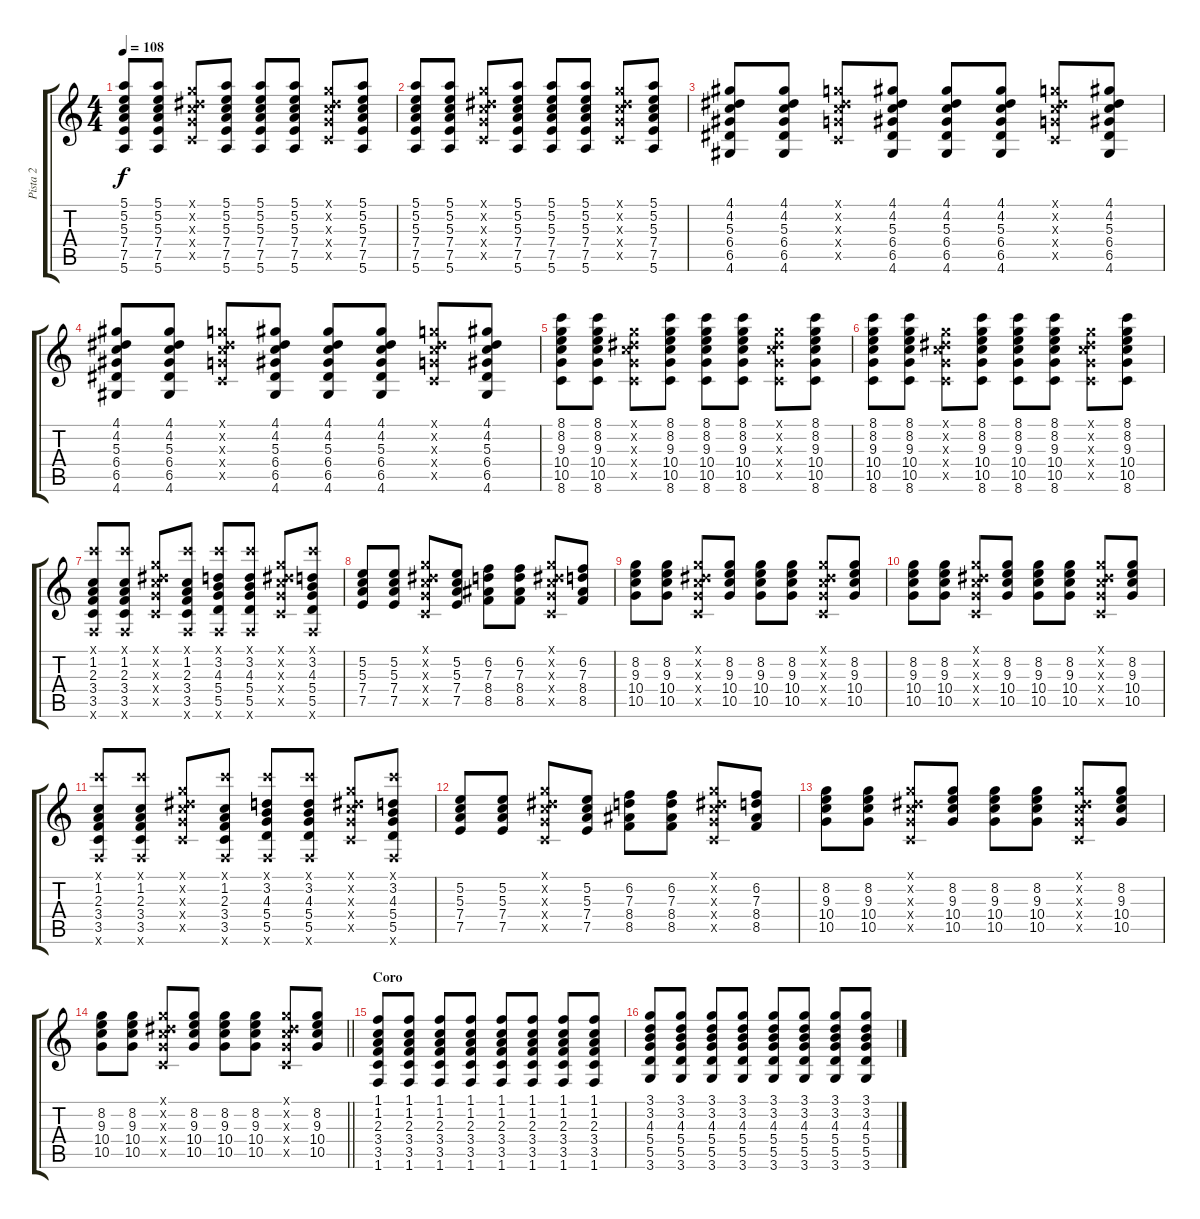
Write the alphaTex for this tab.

\track ("Pista 2" "Pista 2") {instrument electricguitarclean}
\staff {score tabs}
\tuning (E4 B3 G3 D3 A2 E2) {hide}
\ts (4 4)
\tempo 108
\clef g2
\ks c
(5.1 5.2 5.3 7.4 7.5 5.6).8{dy f} (5.1 5.2 5.3 7.4 7.5 5.6).8 (3.1{x} 4.2{x} 5.3{x} 5.4{x} 3.5{x}).8 (5.1 5.2 5.3 7.4 7.5 5.6).8 (5.1 5.2 5.3 7.4 7.5 5.6).8 (5.1 5.2 5.3 7.4 7.5 5.6).8 (3.1{x} 4.2{x} 5.3{x} 5.4{x} 3.5{x}).8 (5.1 5.2 5.3 7.4 7.5 5.6).8 |
(5.1 5.2 5.3 7.4 7.5 5.6).8 (5.1 5.2 5.3 7.4 7.5 5.6).8 (3.1{x} 4.2{x} 5.3{x} 5.4{x} 3.5{x}).8 (5.1 5.2 5.3 7.4 7.5 5.6).8 (5.1 5.2 5.3 7.4 7.5 5.6).8 (5.1 5.2 5.3 7.4 7.5 5.6).8 (3.1{x} 4.2{x} 5.3{x} 5.4{x} 3.5{x}).8 (5.1 5.2 5.3 7.4 7.5 5.6).8 |
(4.1 4.2 5.3 6.4 6.5 4.6).8 (4.1 4.2 5.3 6.4 6.5 4.6).8 (3.1{x} 4.2{x} 5.3{x} 5.4{x} 3.5{x}).8 (4.1 4.2 5.3 6.4 6.5 4.6).8 (4.1 4.2 5.3 6.4 6.5 4.6).8 (4.1 4.2 5.3 6.4 6.5 4.6).8 (3.1{x} 4.2{x} 5.3{x} 5.4{x} 3.5{x}).8 (4.1 4.2 5.3 6.4 6.5 4.6).8 |
(4.1 4.2 5.3 6.4 6.5 4.6).8 (4.1 4.2 5.3 6.4 6.5 4.6).8 (3.1{x} 4.2{x} 5.3{x} 5.4{x} 3.5{x}).8 (4.1 4.2 5.3 6.4 6.5 4.6).8 (4.1 4.2 5.3 6.4 6.5 4.6).8 (4.1 4.2 5.3 6.4 6.5 4.6).8 (3.1{x} 4.2{x} 5.3{x} 5.4{x} 3.5{x}).8 (4.1 4.2 5.3 6.4 6.5 4.6).8 |
(8.1 8.2 9.3 10.4 10.5 8.6).8 (8.1 8.2 9.3 10.4 10.5 8.6).8 (3.1{x} 4.2{x} 5.3{x} 5.4{x} 3.5{x}).8 (8.1 8.2 9.3 10.4 10.5 8.6).8 (8.1 8.2 9.3 10.4 10.5 8.6).8 (8.1 8.2 9.3 10.4 10.5 8.6).8 (3.1{x} 4.2{x} 5.3{x} 5.4{x} 3.5{x}).8 (8.1 8.2 9.3 10.4 10.5 8.6).8 |
(8.1 8.2 9.3 10.4 10.5 8.6).8 (8.1 8.2 9.3 10.4 10.5 8.6).8 (3.1{x} 4.2{x} 5.3{x} 5.4{x} 3.5{x}).8 (8.1 8.2 9.3 10.4 10.5 8.6).8 (8.1 8.2 9.3 10.4 10.5 8.6).8 (8.1 8.2 9.3 10.4 10.5 8.6).8 (3.1{x} 4.2{x} 5.3{x} 5.4{x} 3.5{x}).8 (8.1 8.2 9.3 10.4 10.5 8.6).8 |
(8.1{x} 1.2 2.3 3.4 3.5 1.6{x}).8 (8.1{x} 1.2 2.3 3.4 3.5 1.6{x}).8 (3.1{x} 4.2{x} 5.3{x} 5.4{x} 3.5{x}).8 (8.1{x} 1.2 2.3 3.4 3.5 1.6{x}).8 (8.1{x} 3.2 4.3 5.4 5.5 1.6{x}).8 (8.1{x} 3.2 4.3 5.4 5.5 1.6{x}).8 (3.1{x} 4.2{x} 5.3{x} 5.4{x} 3.5{x}).8 (8.1{x} 3.2 4.3 5.4 5.5 1.6{x}).8 |
(5.2 5.3 7.4 7.5).8 (5.2 5.3 7.4 7.5).8 (3.1{x} 4.2{x} 5.3{x} 5.4{x} 3.5{x}).8 (5.2 5.3 7.4 7.5).8 (6.2 7.3 8.4 8.5).8 (6.2 7.3 8.4 8.5).8 (3.1{x} 4.2{x} 5.3{x} 5.4{x} 3.5{x}).8 (6.2 7.3 8.4 8.5).8 |
(8.2 9.3 10.4 10.5).8 (8.2 9.3 10.4 10.5).8 (3.1{x} 4.2{x} 5.3{x} 5.4{x} 3.5{x}).8 (8.2 9.3 10.4 10.5).8 (8.2 9.3 10.4 10.5).8 (8.2 9.3 10.4 10.5).8 (3.1{x} 4.2{x} 5.3{x} 5.4{x} 3.5{x}).8 (8.2 9.3 10.4 10.5).8 |
(8.2 9.3 10.4 10.5).8 (8.2 9.3 10.4 10.5).8 (3.1{x} 4.2{x} 5.3{x} 5.4{x} 3.5{x}).8 (8.2 9.3 10.4 10.5).8 (8.2 9.3 10.4 10.5).8 (8.2 9.3 10.4 10.5).8 (3.1{x} 4.2{x} 5.3{x} 5.4{x} 3.5{x}).8 (8.2 9.3 10.4 10.5).8 |
(8.1{x} 1.2 2.3 3.4 3.5 1.6{x}).8 (8.1{x} 1.2 2.3 3.4 3.5 1.6{x}).8 (3.1{x} 4.2{x} 5.3{x} 5.4{x} 3.5{x}).8 (8.1{x} 1.2 2.3 3.4 3.5 1.6{x}).8 (8.1{x} 3.2 4.3 5.4 5.5 1.6{x}).8 (8.1{x} 3.2 4.3 5.4 5.5 1.6{x}).8 (3.1{x} 4.2{x} 5.3{x} 5.4{x} 3.5{x}).8 (8.1{x} 3.2 4.3 5.4 5.5 1.6{x}).8 |
(5.2 5.3 7.4 7.5).8 (5.2 5.3 7.4 7.5).8 (3.1{x} 4.2{x} 5.3{x} 5.4{x} 3.5{x}).8 (5.2 5.3 7.4 7.5).8 (6.2 7.3 8.4 8.5).8 (6.2 7.3 8.4 8.5).8 (3.1{x} 4.2{x} 5.3{x} 5.4{x} 3.5{x}).8 (6.2 7.3 8.4 8.5).8 |
(8.2 9.3 10.4 10.5).8 (8.2 9.3 10.4 10.5).8 (3.1{x} 4.2{x} 5.3{x} 5.4{x} 3.5{x}).8 (8.2 9.3 10.4 10.5).8 (8.2 9.3 10.4 10.5).8 (8.2 9.3 10.4 10.5).8 (3.1{x} 4.2{x} 5.3{x} 5.4{x} 3.5{x}).8 (8.2 9.3 10.4 10.5).8 |
\barLineRight lightlight
(8.2 9.3 10.4 10.5).8 (8.2 9.3 10.4 10.5).8 (3.1{x} 4.2{x} 5.3{x} 5.4{x} 3.5{x}).8 (8.2 9.3 10.4 10.5).8 (8.2 9.3 10.4 10.5).8 (8.2 9.3 10.4 10.5).8 (3.1{x} 4.2{x} 5.3{x} 5.4{x} 3.5{x}).8 (8.2 9.3 10.4 10.5).8 |
\section ("" "Coro")
(1.1 1.2 2.3 3.4 3.5 1.6).8 (1.1 1.2 2.3 3.4 3.5 1.6).8 (1.1 1.2 2.3 3.4 3.5 1.6).8 (1.1 1.2 2.3 3.4 3.5 1.6).8 (1.1 1.2 2.3 3.4 3.5 1.6).8 (1.1 1.2 2.3 3.4 3.5 1.6).8 (1.1 1.2 2.3 3.4 3.5 1.6).8 (1.1 1.2 2.3 3.4 3.5 1.6).8 |
(3.1 3.2 4.3 5.4 5.5 3.6).8 (3.1 3.2 4.3 5.4 5.5 3.6).8 (3.1 3.2 4.3 5.4 5.5 3.6).8 (3.1 3.2 4.3 5.4 5.5 3.6).8 (3.1 3.2 4.3 5.4 5.5 3.6).8 (3.1 3.2 4.3 5.4 5.5 3.6).8 (3.1 3.2 4.3 5.4 5.5 3.6).8 (3.1 3.2 4.3 5.4 5.5 3.6).8
